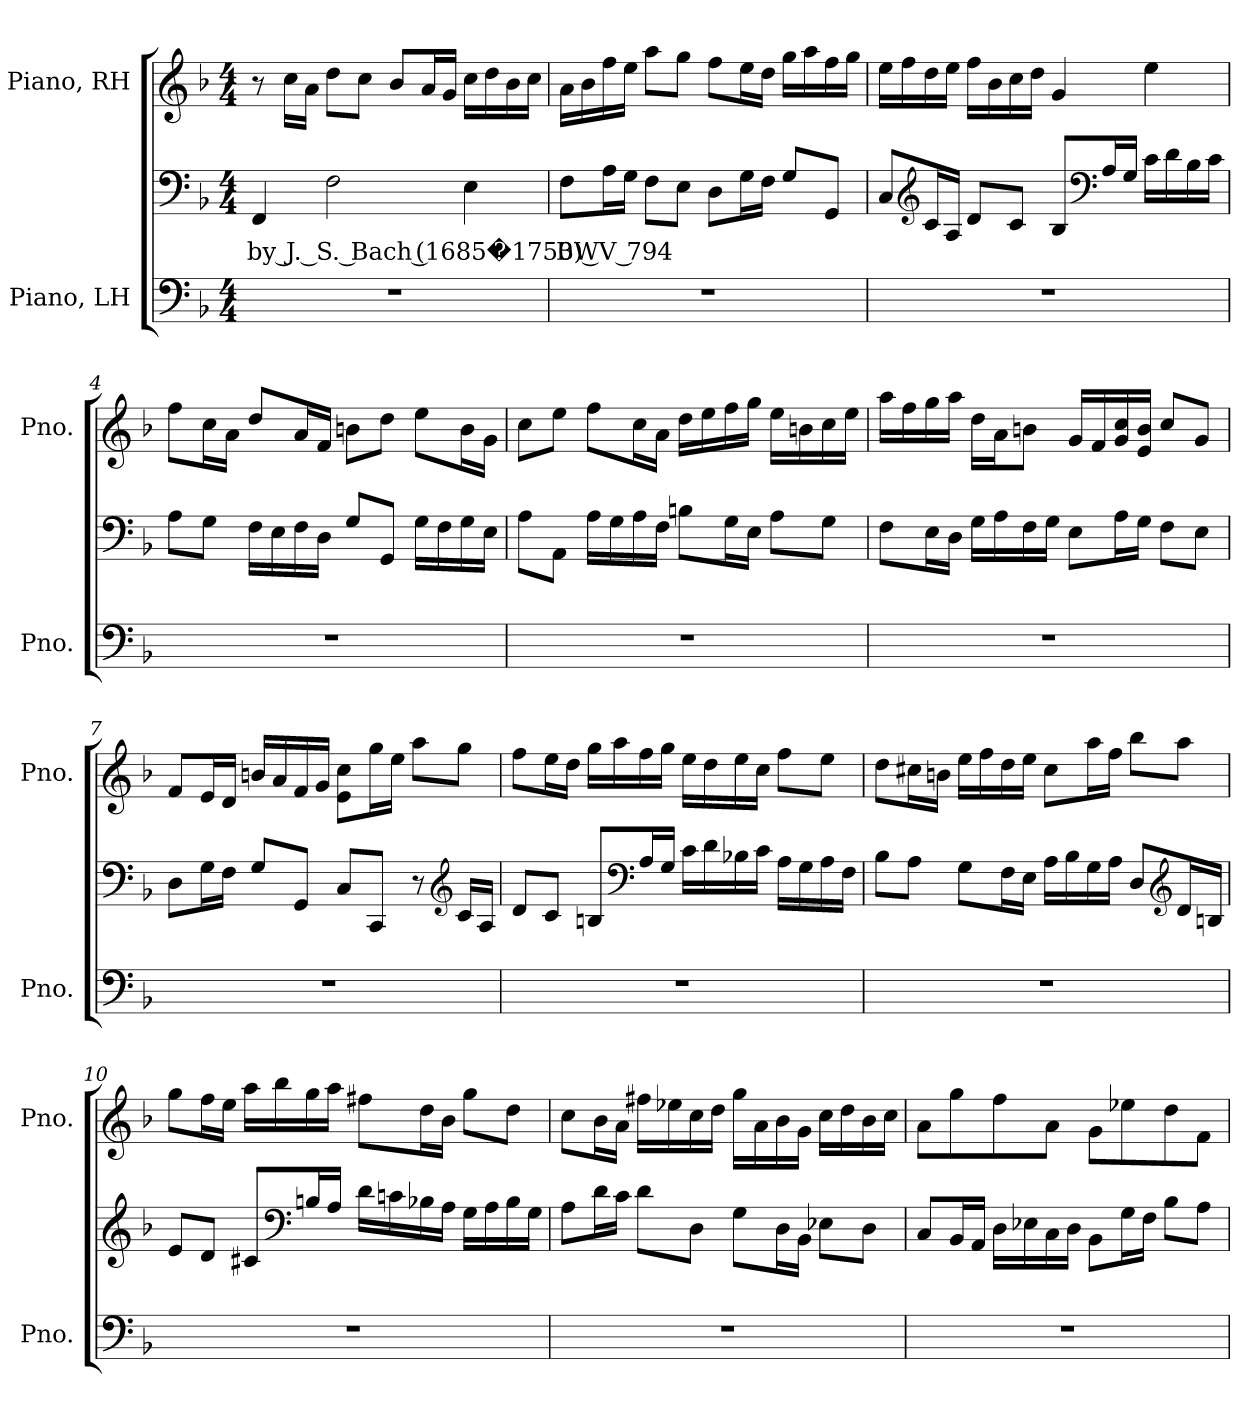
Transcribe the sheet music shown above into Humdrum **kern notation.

**kern	**kern	**text	**kern
*part2	*part2	*part2	*part1
*staff3	*staff2	*staff2	*staff1
*I"Piano, LH	*	*	*I"Piano, RH
*I'Pno.	*	*	*I'Pno.
*clefF4	*clefF4	*	*clefG2
*k[b-]	*k[b-]	*	*k[b-]
*M4/4	*M4/4	*	*M4/4
*MM80	*MM80	*	*MM80
=1	=1	=1	=1
!	!	!LO:LY:b	!
1r	4FF/	by J. S. Bach (1685�1750) BWV 794	8r
.	.	.	16cc\LL
.	.	.	16a\JJ
.	2F\	.	8dd\L
.	.	.	8cc\J
.	.	.	8b-/L
.	.	.	16a/L
.	.	.	16g/JJ
.	4E\	.	16cc\LL
.	.	.	16dd\
.	.	.	16b-\
.	.	.	16cc\JJ
!!LO:LB:g=z
=2	=2	=2	=2
1r	8F\L	.	16a\LL
.	.	.	16b-\
.	16A\L	.	16ff\
.	16G\JJ	.	16ee\JJ
.	8F\L	.	8aa\L
.	8E\J	.	8gg\J
.	8D\L	.	8ff\L
.	16G\L	.	16ee\L
.	16F\JJ	.	16dd\JJ
.	8G/L	.	16gg\LL
.	.	.	16aa\
.	8GG/J	.	16ff\
.	.	.	16gg\JJ
=3	=3	=3	=3
1r	8C/L	.	16ee\LL
.	.	.	16ff\
*	*clefG2	*	*
.	16c/L	.	16dd\
.	16A/JJ	.	16ee\JJ
.	8d/L	.	16ff\LL
.	.	.	16b-\
.	8c/J	.	16cc\
.	.	.	16dd\JJ
.	8B-/L	.	4g/
*	*clefF4	*	*
.	16A/L	.	.
.	16G/JJ	.	.
.	16c\LL	.	4ee\
.	16d\	.	.
.	16B-\	.	.
.	16c\JJ	.	.
!!LO:LB:g=z
=4	=4	=4	=4
1r	8A\L	.	8ff\L
.	8G\J	.	16cc\L
.	.	.	16a\JJ
.	16F\LL	.	8dd/L
.	16E\	.	.
.	16F\	.	16a/L
.	16D\JJ	.	16f/JJ
.	8G/L	.	8bn\L
.	8GG/J	.	8dd\J
.	16G\LL	.	8ee\L
.	16F\	.	.
.	16G\	.	16b\L
.	16E\JJ	.	16g\JJ
=5	=5	=5	=5
1r	8A\L	.	8cc\L
.	8AA\J	.	8ee\J
.	16A\LL	.	8ff\L
.	16G\	.	.
.	16A\	.	16cc\L
.	16F\JJ	.	16a\JJ
.	8Bn\L	.	16dd\LL
.	.	.	16ee\
.	16G\L	.	16ff\
.	16E\JJ	.	16gg\JJ
.	8A\L	.	16ee\LL
.	.	.	16bn\
.	8G\J	.	16cc\
.	.	.	16ee\JJ
=6	=6	=6	=6
1r	8F\L	.	16aa\LL
.	.	.	16ff\
.	16E\L	.	16gg\
.	16D\JJ	.	16aa\JJ
.	16G\LL	.	16dd\LL
.	16A\	.	16a\J
.	16F\	.	8bn\J
.	16G\JJ	.	.
.	8E\L	.	16g/LL
.	.	.	16f/
.	16A\L	.	16g/ 16cc/
.	16G\JJ	.	16e/ 16b/JJ
.	8F\L	.	8cc/L
.	8E\J	.	8g/J
!!LO:LB:g=z
=7	=7	=7	=7
1r	8D\L	.	8f/L
.	16G\L	.	16e/L
.	16F\JJ	.	16d/JJ
.	8G/L	.	16bn/LL
.	.	.	16a/
.	8GG/J	.	16f/
.	.	.	16g/JJ
.	8C/L	.	8e\ 8cc\L
.	8CC/J	.	16gg\L
.	.	.	16ee\JJ
.	8r	.	8aa\L
*	*clefG2	*	*
.	16c/LL	.	8gg\J
.	16A/JJ	.	.
=8	=8	=8	=8
1r	8d/L	.	8ff\L
.	8c/J	.	16ee\L
.	.	.	16dd\JJ
.	8Bn/L	.	16gg\LL
.	.	.	16aa\
*	*clefF4	*	*
.	16A/L	.	16ff\
.	16G/JJ	.	16gg\JJ
.	16c\LL	.	16ee\LL
.	16d\	.	16dd\
.	16B-X\	.	16ee\
.	16c\JJ	.	16cc\JJ
.	16A\LL	.	8ff\L
.	16G\	.	.
.	16A\	.	8ee\J
.	16F\JJ	.	.
!!LO:PB:g=z
=9	=9	=9	=9
1r	8B-\L	.	8dd\L
.	8A\J	.	16cc#X\L
.	.	.	16bn\JJ
.	8G\L	.	16ee\LL
.	.	.	16ff\
.	16F\L	.	16dd\
.	16E\JJ	.	16ee\JJ
.	16A\LL	.	8cc#\L
.	16B-\	.	.
.	16G\	.	16aa\L
.	16A\JJ	.	16ff\JJ
.	8D/L	.	8bb-\L
*	*clefG2	*	*
.	16d/L	.	8aa\J
.	16Bn/JJ	.	.
=10	=10	=10	=10
1r	8e/L	.	8gg\L
.	8d/J	.	16ff\L
.	.	.	16ee\JJ
.	8c#X/L	.	16aa\LL
.	.	.	16bb-\
*	*clefF4	*	*
.	16Bn/L	.	16gg\
.	16A/JJ	.	16aa\JJ
.	16d\LL	.	8ff#X\L
.	16cn\	.	.
.	16B-X\	.	16dd\L
.	16A\JJ	.	16b-\JJ
.	16G\LL	.	8gg\L
.	16A\	.	.
.	16B-\	.	8dd\J
.	16G\JJ	.	.
!!LO:LB:g=z
=11	=11	=11	=11
1r	8A\L	.	8cc\L
.	16d\L	.	16b-\L
.	16c\JJ	.	16a\JJ
.	8d\L	.	16ff#X\LL
.	.	.	16ee-X\
.	8D\J	.	16cc\
.	.	.	16dd\JJ
.	8G\L	.	16gg\LL
.	.	.	16a\
.	16D\L	.	16b-\
.	16BB-\JJ	.	16g\JJ
.	8E-X\L	.	16cc\LL
.	.	.	16dd\
.	8D\J	.	16b-\
.	.	.	16cc\JJ
=12	=12	=12	=12
1r	8C/L	.	8a\L
.	16BB-/L	.	8gg\
.	16AA/JJ	.	.
.	16D\LL	.	8ff\
.	16E-X\	.	.
.	16C\	.	8a\J
.	16D\JJ	.	.
.	8BB-\L	.	8g\L
.	16G\L	.	8ee-X\
.	16F\JJ	.	.
.	8B-\L	.	8dd\
.	8A\J	.	8f\J
=	=	=	=
*-	*-	*-	*-
